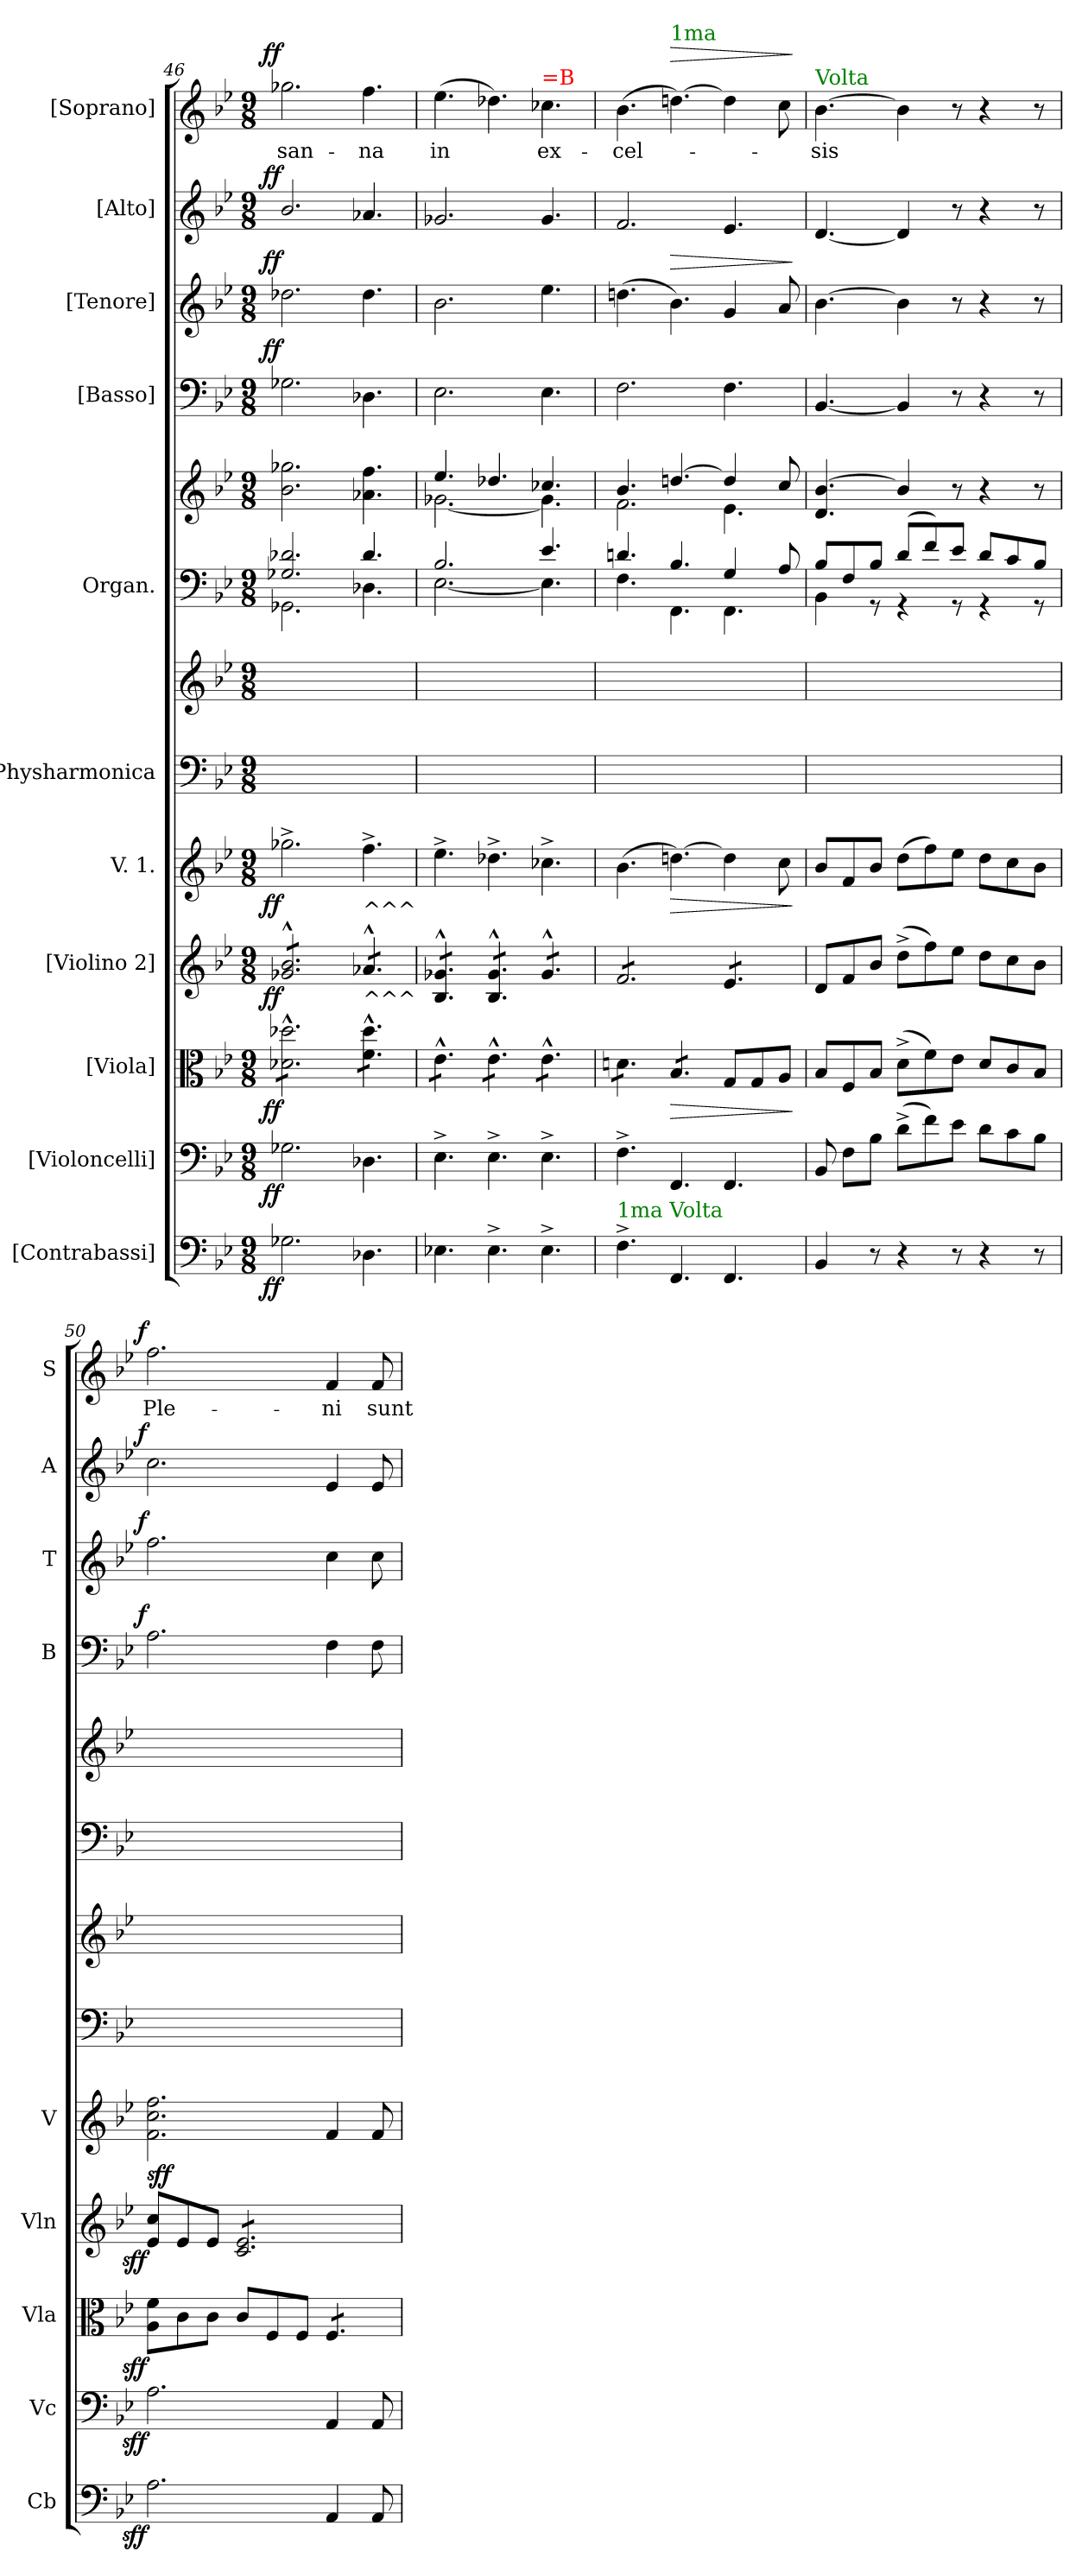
**kern	**dynam	**kern	**dynam	**kern	**dynam	**kern	**dynam	**kern	**dynam	**kern	**kern	**kern	**kern	**kern	**dynam	**kern	**dynam	**kern	**dynam	**kern	**text	**dynam
*part11	*part11	*part10	*part10	*part9	*part9	*part8	*part8	*part7	*part7	*part6	*part6	*part5	*part5	*part4	*part4	*part3	*part3	*part2	*part2	*part1	*part1	*part1
*staff13	*staff13	*staff12	*staff12	*staff11	*staff11	*staff10	*staff10	*staff9	*staff9	*staff8	*staff7	*staff6	*staff5	*staff4	*staff4	*staff3	*staff3	*staff2	*staff2	*staff1	*staff1	*staff1
*I"[Contrabassi]	*	*I"[Violoncelli]	*	*I"[Viola]	*	*I"[Violino 2]	*	*I"V. 1.	*	*I"Physharmonica	*	*I"Organ.	*	*I"[Basso]	*	*I"[Tenore]	*	*I"[Alto]	*	*I"[Soprano]	*	*
*I'Cb	*	*I'Vc	*	*I'Vla	*	*I'Vln	*	*I'V	*	*	*	*	*	*I'B	*	*I'T	*	*I'A	*	*I'S	*	*
*clefF4	*	*clefF4	*	*clefC3	*	*clefG2	*	*clefG2	*	*clefF4	*clefG2	*clefF4	*clefG2	*clefF4	*	*clefG2	*	*clefG2	*	*clefG2	*	*
*	*	*	*	*	*	*	*	*	*	*	*	*	*	*	*	*ITrd7c12	*	*	*	*	*	*
*k[b-e-]	*	*k[b-e-]	*	*k[b-e-]	*	*k[b-e-]	*	*k[b-e-]	*	*k[b-e-]	*k[b-e-]	*k[b-e-]	*k[b-e-]	*k[b-e-]	*	*k[b-e-]	*	*k[b-e-]	*	*k[b-e-]	*	*
*B-:	*	*B-:	*	*B-:	*	*B-:	*	*B-:	*	*B-:	*B-:	*B-:	*B-:	*B-:	*	*B-:	*	*B-:	*	*B-:	*	*
*M9/8	*	*M9/8	*	*M9/8	*	*M9/8	*	*M9/8	*	*M9/8	*M9/8	*M9/8	*M9/8	*M9/8	*	*M9/8	*	*M9/8	*	*M9/8	*	*
=46	=46	=46	=46	=46	=46	=46	=46	=46	=46	=46	=46	=46	=46	=46	=46	=46	=46	=46	=46	=46	=46	=46
*	*	*	*	*	*	*	*	*	*	*	*	*^	*	*	*	*	*	*	*	*	*	*
!	!	!	!	!	!	!LO:TX:a:t=^^^ ^^^	!	!	!	!	!	!	!	!	!	!	!	!	!	!	!	!	!
!	!	!	!	!LO:TX:a:t=^^^ ^^^	!	!	!	!	!	!	!	!	!	!	!	!	!	!	!	!	!	!	!
!	!LO:DY:b:rj	!	!LO:DY:b:rj	!	!LO:DY:b:rj	!	!LO:DY:b:rj	!	!LO:DY:b:rj	!	!	!	!	!	!	!LO:DY:a:rj	!	!LO:DY:a:rj	!	!LO:DY:a:rj	!	!	!LO:DY:a:rj
*	*	*	*	*tremolo	*	*	*	*	*	*	*	*	*	*	*	*	*	*	*	*	*	*	*
*	*	*	*	*	*	*tremolo	*	*	*	*	*	*	*	*	*	*	*	*	*	*	*	*	*
2.G-X\	ff	2.G-X\	ff	8d-X^^\ 8dd-X^^\L	ff	8g-X^^/ 8b-^^/L	ff	2.gg-X^\	ff	8%9ryy	8%9ryy	2.G-X/ 2.d-X/	2.GG-X\	2.b-\ 2.gg-X\	2.G-X\	ff	2.d-X\	ff	2.b-/	ff	2.gg-X\	-san-	ff
.	.	.	.	8d-X^^\ 8dd-X^^\	.	8g-X^^/ 8b-^^/	.	.	.	.	.	.	.	.	.	.	.	.	.	.	.	.	.
.	.	.	.	8d-X^^\ 8dd-X^^\	.	8g-X^^/ 8b-^^/	.	.	.	.	.	.	.	.	.	.	.	.	.	.	.	.	.
.	.	.	.	8d-X^^\ 8dd-X^^\	.	8g-X^^/ 8b-^^/	.	.	.	.	.	.	.	.	.	.	.	.	.	.	.	.	.
.	.	.	.	8d-X^^\ 8dd-X^^\	.	8g-X^^/ 8b-^^/	.	.	.	.	.	.	.	.	.	.	.	.	.	.	.	.	.
.	.	.	.	8d-X^^\ 8dd-X^^\J	.	8g-X^^/ 8b-^^/J	.	.	.	.	.	.	.	.	.	.	.	.	.	.	.	.	.
!	!	!	!	!	!	!LO:TX:a:t=^^^	!	!	!	!	!	!	!	!	!	!	!	!	!	!	!	!	!
!	!	!	!	!LO:TX:a:t=^^^	!	!	!	!	!	!	!	!	!	!	!	!	!	!	!	!	!	!	!
4.D-X\	.	4.D-X\	.	8f^^\ 8dd-^^\L	.	8a-X^^/L	.	4.ff^\	.	.	.	4.d-/	4.D-X\	4.a-X\ 4.ff\	4.D-X\	.	4.d-\	.	4.a-X/	.	4.ff\	-na	.
.	.	.	.	8f^^\ 8dd-^^\	.	8a-X^^/	.	.	.	.	.	.	.	.	.	.	.	.	.	.	.	.	.
.	.	.	.	8f^^\ 8dd-^^\J	.	8a-X^^/J	.	.	.	.	.	.	.	.	.	.	.	.	.	.	.	.	.
=47	=47	=47	=47	=47	=47	=47	=47	=47	=47	=47	=47	=47	=47	=47	=47	=47	=47	=47	=47	=47	=47	=47	=47
*	*	*	*	*	*	*	*	*	*	*	*	*	*	*^	*	*	*	*	*	*	*	*	*
4.E-X\	.	4.E-^\	.	8e-^^\L	.	8B-^^/ 8g-X^^/L	.	4.ee-^\	.	8%9ryy	8%9ryy	2.B-/	[2.E-\	4.ee-/	[2.g-X\	2.E-\	.	2.B-\	.	2.g-X/	.	(4.ee-\	in	.
.	.	.	.	8e-^^\	.	8B-^^/ 8g-X^^/	.	.	.	.	.	.	.	.	.	.	.	.	.	.	.	.	.	.
.	.	.	.	8e-^^\J	.	8B-^^/ 8g-X^^/J	.	.	.	.	.	.	.	.	.	.	.	.	.	.	.	.	.	.
4.E-^\	.	4.E-^\	.	8e-^^\L	.	8B-^^/ 8g-^^/L	.	4.dd-X^\	.	.	.	.	.	4.dd-X/	.	.	.	.	.	.	.	4.dd-X\)	.	.
.	.	.	.	8e-^^\	.	8B-^^/ 8g-^^/	.	.	.	.	.	.	.	.	.	.	.	.	.	.	.	.	.	.
.	.	.	.	8e-^^\J	.	8B-^^/ 8g-^^/J	.	.	.	.	.	.	.	.	.	.	.	.	.	.	.	.	.	.
!	!	!	!	!	!	!	!	!	!	!	!	!	!	!	!	!	!	!	!	!	!	!LO:TX:a:color=red:t==B	!	!
4.E-^\	.	4.E-^\	.	8e-^^\L	.	8g-^^/L	.	4.cc-X^\	.	.	.	4.e-/	4.E-\]	4.cc-X/	4.g-\]	4.E-\	.	4.e-\	.	4.g-/	.	4.cc-X\	ex-	.
.	.	.	.	8e-^^\	.	8g-^^/	.	.	.	.	.	.	.	.	.	.	.	.	.	.	.	.	.	.
.	.	.	.	8e-^^\J	.	8g-^^/J	.	.	.	.	.	.	.	.	.	.	.	.	.	.	.	.	.	.
=48	=48	=48	=48	=48	=48	=48	=48	=48	=48	=48	=48	=48	=48	=48	=48	=48	=48	=48	=48	=48	=48	=48	=48	=48
!LO:TX:a:color=green:t=1ma Volta	!	!	!	!	!	!	!	!	!	!	!	!	!	!	!	!	!	!	!	!	!	!	!	!
4.F^\	.	4.F^\	.	8dn\L	.	8f/L	.	(4.b-\	.	8%9ryy	8%9ryy	4.dn/	4.F\	4.b-/	2.f\	2.F\	.	(4.dn\	.	2.f/	.	(4.b-\	-cel-	.
.	.	.	.	8dn\	.	8f/	.	.	.	.	.	.	.	.	.	.	.	.	.	.	.	.	.	.
.	.	.	.	8dn\J	.	8f/	.	.	.	.	.	.	.	.	.	.	.	.	.	.	.	.	.	.
!	!	!	!	!	!	!	!	!	!	!	!	!	!	!	!	!	!	!	!	!	!	!LO:TX:a:color=green:t=1ma	!	!
!	!	!	!	!	!LO:HP:b	!	!	!	!LO:HP:b	!	!	!	!	!	!	!	!	!	!LO:HP:a	!	!	!	!	!LO:HP:a
4.FF/	.	4.FF/	.	8B-/L	>	8f/	.	[4.ddn\)	>	.	.	4.B-/	4.FF\	[4.ddn/	.	.	.	4.B-\)	>	.	.	[4.ddn\)	.	>
.	.	.	.	8B-/	.	8f/	.	.	.	.	.	.	.	.	.	.	.	.	.	.	.	.	.	.
.	.	.	.	8B-/J	.	8f/J	.	.	.	.	.	.	.	.	.	.	.	.	.	.	.	.	.	.
*	*	*	*	*Xtremolo	*	*	*	*	*	*	*	*	*	*	*	*	*	*	*	*	*	*	*	*
4.FF/	.	4.FF/	.	8G/L	.	8e-/L	.	4dd\]	.	.	.	4G/	4.FF\	4dd/]	4.e-\	4.F\	.	4G/	.	4.e-/	.	4dd\]	.	.
.	.	.	.	8G/	.	8e-/	.	.	.	.	.	.	.	.	.	.	.	.	.	.	.	.	.	.
.	.	.	.	8A/J	.	8e-/J	.	8cc\	.	.	.	8A/	.	8cc/	.	.	.	8A/	.	.	.	8cc\	.	.
*	*	*	*	*	*	*Xtremolo	*	*	*	*	*	*	*	*	*	*	*	*	*	*	*	*	*	*
*	*	*	*	*	*	*	*	*	*	*	*	*v	*v	*	*	*	*	*	*	*	*	*	*	*
*	*	*	*	*	*	*	*	*	*	*	*	*	*v	*v	*	*	*	*	*	*	*	*	*
.	.	.	.	.	]	.	.	.	]	.	.	.	.	.	.	.	]	.	.	.	.	]
=49	=49	=49	=49	=49	=49	=49	=49	=49	=49	=49	=49	=49	=49	=49	=49	=49	=49	=49	=49	=49	=49	=49
*	*	*	*	*	*	*	*	*	*	*	*	*^	*	*	*	*	*	*	*	*	*	*
!	!	!	!	!	!	!	!	!	!	!	!	!	!	!	!	!	!	!	!	!	!LO:TX:a:color=green:t=Volta	!	!
!	!	!	!	!	!	!	!	!	!	!	!	!	!	!	!	!	!	!	!	!	!	!LO:LY:color=grey	!
4BB-/	.	8BB-/	.	8B-/L	.	8d/L	.	8b-/L	.	8%9ryy	8%9ryy	8B-/L	4BB-\	4.d/ [4.b-/	[4.BB-/	.	[4.B-\	.	[4.d/	.	[4.b-\	-sis	.
.	.	8F\L	.	8F/	.	8f/	.	8f/	.	.	.	8F/	.	.	.	.	.	.	.	.	.	.	.
8r	.	8B-\J	.	8B-/J	.	8b-/J	.	8b-/J	.	.	.	8B-/J	8r	.	.	.	.	.	.	.	.	.	.
4r	.	(8d^\L	.	(8d^\L	.	(8dd^\L	.	(8dd\L	.	.	.	(<8d/L	4r	4b-/]	4BB-/]	.	4B-\]	.	4d/]	.	4b-\]	.	.
.	.	8f\)	.	8f\)	.	8ff\)	.	8ff\)	.	.	.	8f/)	.	.	.	.	.	.	.	.	.	.	.
8r	.	8e-\J	.	8e-\J	.	8ee-\J	.	8ee-\J	.	.	.	8e-/J	8r	8r	8r	.	8r	.	8r	.	8r	.	.
4r	.	8d\L	.	8d/L	.	8dd\L	.	8dd\L	.	.	.	8d/L	4r	4r	4r	.	4r	.	4r	.	4r	.	.
.	.	8c\	.	8c/	.	8cc\	.	8cc\	.	.	.	8c/	.	.	.	.	.	.	.	.	.	.	.
8r	.	8B-\J	.	8B-/J	.	8b-\J	.	8b-\J	.	.	.	8B-/J	8r	8r	8r	.	8r	.	8r	.	8r	.	.
=50	=50	=50	=50	=50	=50	=50	=50	=50	=50	=50	=50	=50	=50	=50	=50	=50	=50	=50	=50	=50	=50	=50	=50
!	!LO:DY:b:rj	!	!LO:DY:b:rj	!	!LO:DY:rj	!	!LO:DY:rj	!	!LO:DY:b	!	!	!	!	!	!	!LO:DY:a:rj	!	!LO:DY:a:rj	!	!LO:DY:a:rj	!	!LO:LY:color=grey	!LO:DY:a:rj
*	*	*	*	*	*	*	*	*	*	*	*	*v	*v	*	*	*	*	*	*	*	*	*	*
2.A\	sff	2.A\	sff	8A\ 8f\L	sff	8e-/ 8cc/L	sff	2.f\ 2.cc\ 2.ff\	sff	8%9ryy	8%9ryy	1ryy	1ryy	2.A\	f	2.f\	f	2.cc\	f	2.ff\	Ple-	f
.	.	.	.	8c\	.	8e-/	.	.	.	.	.	.	.	.	.	.	.	.	.	.	.	.
.	.	.	.	8c\J	.	8e-/J	.	.	.	.	.	.	.	.	.	.	.	.	.	.	.	.
*	*	*	*	*	*	*tremolo	*	*	*	*	*	*	*	*	*	*	*	*	*	*	*	*
.	.	.	.	8c/L	.	8c/ 8e-/L	.	.	.	.	.	.	.	.	.	.	.	.	.	.	.	.
.	.	.	.	8F/	.	8c/ 8e-/	.	.	.	.	.	.	.	.	.	.	.	.	.	.	.	.
.	.	.	.	8F/J	.	8c/ 8e-/	.	.	.	.	.	.	.	.	.	.	.	.	.	.	.	.
!	!	!	!	!	!	!	!	!	!	!	!	!	!	!	!	!	!	!	!	!	!LO:LY:color=grey	!
*	*	*	*	*tremolo	*	*	*	*	*	*	*	*	*	*	*	*	*	*	*	*	*	*
4AA/	.	4AA/	.	8F/L	.	8c/ 8e-/	.	4f/	.	.	.	.	.	4F\	.	4c\	.	4e-/	.	4f/	-ni	.
.	.	.	.	8F/	.	8c/ 8e-/	.	.	.	.	.	.	.	.	.	.	.	.	.	.	.	.
!	!	!	!	!	!	!	!	!	!	!	!	!	!	!	!	!	!	!	!	!	!LO:LY:color=grey	!
8AA/	.	8AA/	.	8F/J	.	8c/ 8e-/J	.	8f/	.	.	.	8ryy	8ryy	8F\	.	8c\	.	8e-/	.	8f/	sunt	.
*	*	*	*	*	*	*Xtremolo	*	*	*	*	*	*	*	*	*	*	*	*	*	*	*	*
*	*	*	*	*Xtremolo	*	*	*	*	*	*	*	*	*	*	*	*	*	*	*	*	*	*
=	=	=	=	=	=	=	=	=	=	=	=	=	=	=	=	=	=	=	=	=	=	=
*-	*-	*-	*-	*-	*-	*-	*-	*-	*-	*-	*-	*-	*-	*-	*-	*-	*-	*-	*-	*-	*-	*-
